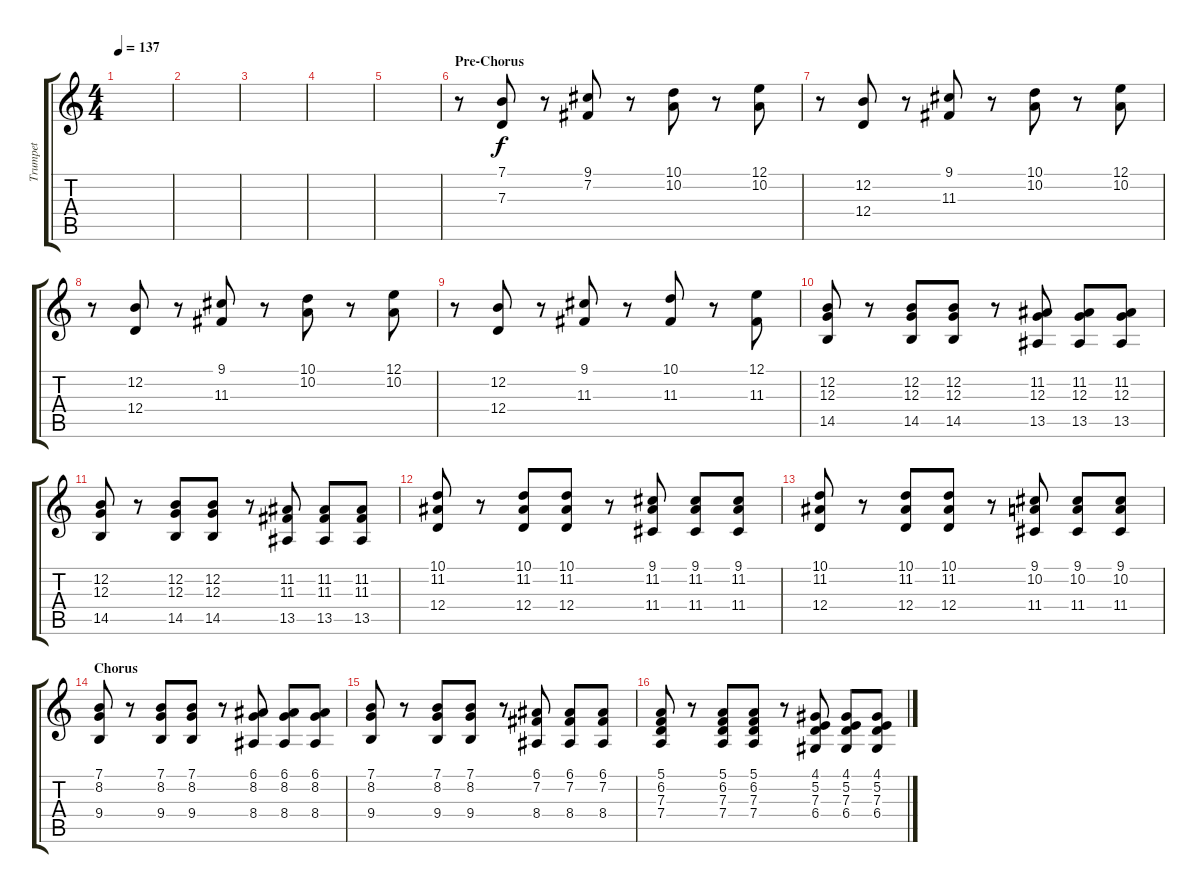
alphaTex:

\track ("Trumpet" "Trumpet") {instrument trumpet}
\staff {score tabs}
\tuning (E4 B3 G3 D3 A2 E2) {hide}
\ts (4 4)
\tempo 137
\clef g2
\ks c
|
|
|
|
|
\section ("" "Pre-Chorus")
r.8 (7.1 7.3).8 r.8 (9.1 7.2).8 r.8 (10.1 10.2).8 r.8 (12.1 10.2).8 |
r.8 (12.2 12.4).8 r.8 (9.1 11.3).8 r.8 (10.1 10.2).8 r.8 (12.1 10.2).8 |
r.8 (12.2 12.4).8 r.8 (9.1 11.3).8 r.8 (10.1 10.2).8 r.8 (12.1 10.2).8 |
r.8 (12.2 12.4).8 r.8 (9.1 11.3).8 r.8 (10.1 11.3).8 r.8 (12.1 11.3).8 |
(12.2 12.3 14.5).8 r.8 (12.2 12.3 14.5).8 (12.2 12.3 14.5).8 r.8 (11.2 12.3 13.5).8 (11.2 12.3 13.5).8 (11.2 12.3 13.5).8 |
(12.2 12.3 14.5).8 r.8 (12.2 12.3 14.5).8 (12.2 12.3 14.5).8 r.8 (11.2 11.3 13.5).8 (11.2 11.3 13.5).8 (11.2 11.3 13.5).8 |
(10.1 11.2 12.4).8 r.8 (10.1 11.2 12.4).8 (10.1 11.2 12.4).8 r.8 (9.1 11.2 11.4).8 (9.1 11.2 11.4).8 (9.1 11.2 11.4).8 |
(10.1 11.2 12.4).8 r.8 (10.1 11.2 12.4).8 (10.1 11.2 12.4).8 r.8 (9.1 10.2 11.4).8 (9.1 10.2 11.4).8 (9.1 10.2 11.4).8 |
\section ("" "Chorus")
(7.1 8.2 9.4).8 r.8 (7.1 8.2 9.4).8 (7.1 8.2 9.4).8 r.8 (6.1 8.2 8.4).8 (6.1 8.2 8.4).8 (6.1 8.2 8.4).8 |
(7.1 8.2 9.4).8 r.8 (7.1 8.2 9.4).8 (7.1 8.2 9.4).8 r.8 (6.1 7.2 8.4).8 (6.1 7.2 8.4).8 (6.1 7.2 8.4).8 |
(5.1 6.2 7.3 7.4).8 r.8 (5.1 6.2 7.3 7.4).8 (5.1 6.2 7.3 7.4).8 r.8 (4.1 5.2 7.3 6.4).8 (4.1 5.2 7.3 6.4).8 (4.1 5.2 7.3 6.4).8
